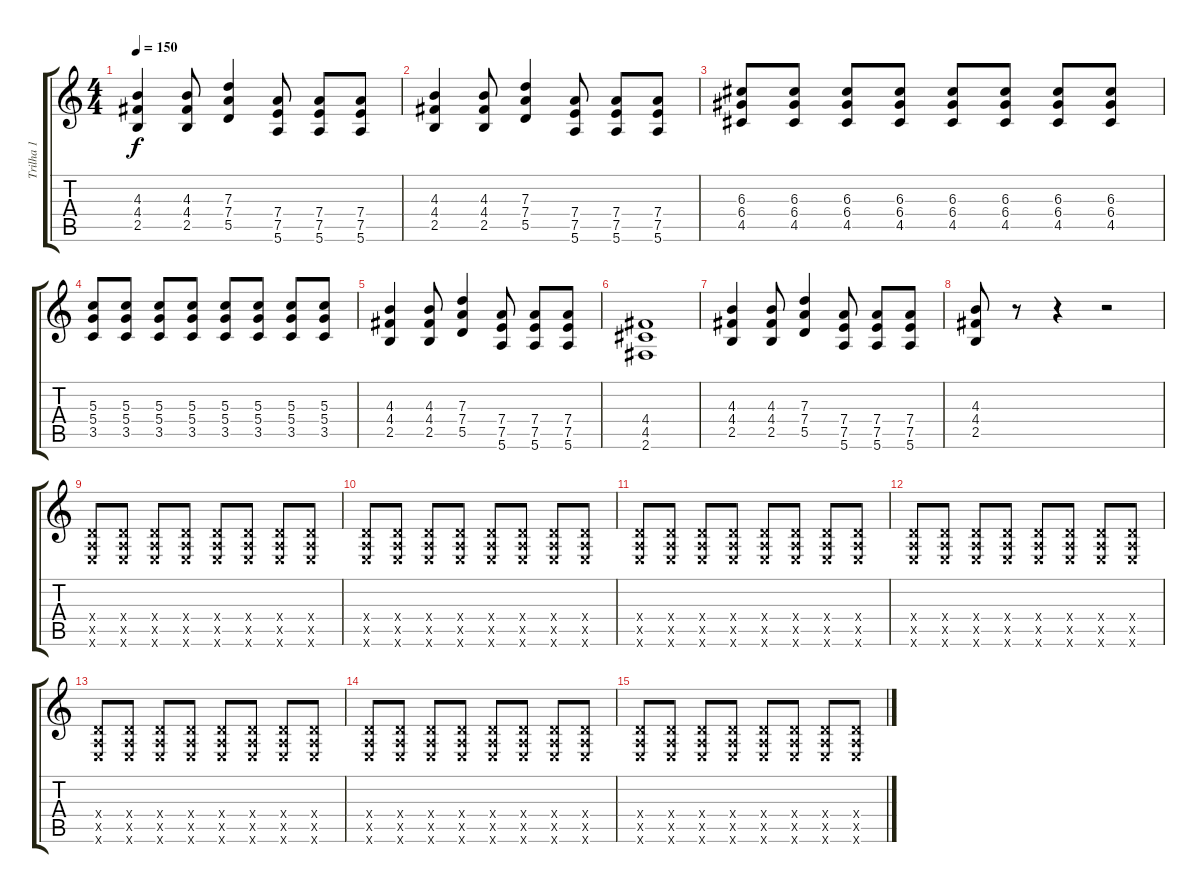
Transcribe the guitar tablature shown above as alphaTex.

\track ("Trilha 1" "Trilha 1") {instrument distortionguitar}
\staff {score tabs}
\tuning (E4 B3 G3 D3 A2 E2) {hide}
\ts (4 4)
\tempo 150
\clef g2
\ks c
(4.3 4.4 2.5).4{dy f} (4.3 4.4 2.5).8 (7.3 7.4 5.5).4 (7.4 7.5 5.6).8 (7.4 7.5 5.6).8 (7.4 7.5 5.6).8 |
(4.3 4.4 2.5).4 (4.3 4.4 2.5).8 (7.3 7.4 5.5).4 (7.4 7.5 5.6).8 (7.4 7.5 5.6).8 (7.4 7.5 5.6).8 |
(6.3 6.4 4.5).8 (6.3 6.4 4.5).8 (6.3 6.4 4.5).8 (6.3 6.4 4.5).8 (6.3 6.4 4.5).8 (6.3 6.4 4.5).8 (6.3 6.4 4.5).8 (6.3 6.4 4.5).8 |
(5.3 5.4 3.5).8 (5.3 5.4 3.5).8 (5.3 5.4 3.5).8 (5.3 5.4 3.5).8 (5.3 5.4 3.5).8 (5.3 5.4 3.5).8 (5.3 5.4 3.5).8 (5.3 5.4 3.5).8 |
(4.3 4.4 2.5).4 (4.3 4.4 2.5).8 (7.3 7.4 5.5).4 (7.4 7.5 5.6).8 (7.4 7.5 5.6).8 (7.4 7.5 5.6).8 |
(4.4 4.5 2.6).1 |
(4.3 4.4 2.5).4 (4.3 4.4 2.5).8 (7.3 7.4 5.5).4 (7.4 7.5 5.6).8 (7.4 7.5 5.6).8 (7.4 7.5 5.6).8 |
(4.3 4.4 2.5).8 r.8 r.4 r.2 |
(0.4{x} 0.5{x} 0.6{x}).8 (0.4{x} 0.5{x} 0.6{x}).8 (0.4{x} 0.5{x} 0.6{x}).8 (0.4{x} 0.5{x} 0.6{x}).8 (0.4{x} 0.5{x} 0.6{x}).8 (0.4{x} 0.5{x} 0.6{x}).8 (0.4{x} 0.5{x} 0.6{x}).8 (0.4{x} 0.5{x} 0.6{x}).8 |
(0.4{x} 0.5{x} 0.6{x}).8 (0.4{x} 0.5{x} 0.6{x}).8 (0.4{x} 0.5{x} 0.6{x}).8 (0.4{x} 0.5{x} 0.6{x}).8 (0.4{x} 0.5{x} 0.6{x}).8 (0.4{x} 0.5{x} 0.6{x}).8 (0.4{x} 0.5{x} 0.6{x}).8 (0.4{x} 0.5{x} 0.6{x}).8 |
(0.4{x} 0.5{x} 0.6{x}).8 (0.4{x} 0.5{x} 0.6{x}).8 (0.4{x} 0.5{x} 0.6{x}).8 (0.4{x} 0.5{x} 0.6{x}).8 (0.4{x} 0.5{x} 0.6{x}).8 (0.4{x} 0.5{x} 0.6{x}).8 (0.4{x} 0.5{x} 0.6{x}).8 (0.4{x} 0.5{x} 0.6{x}).8 |
(0.4{x} 0.5{x} 0.6{x}).8 (0.4{x} 0.5{x} 0.6{x}).8 (0.4{x} 0.5{x} 0.6{x}).8 (0.4{x} 0.5{x} 0.6{x}).8 (0.4{x} 0.5{x} 0.6{x}).8 (0.4{x} 0.5{x} 0.6{x}).8 (0.4{x} 0.5{x} 0.6{x}).8 (0.4{x} 0.5{x} 0.6{x}).8 |
(0.4{x} 0.5{x} 0.6{x}).8 (0.4{x} 0.5{x} 0.6{x}).8 (0.4{x} 0.5{x} 0.6{x}).8 (0.4{x} 0.5{x} 0.6{x}).8 (0.4{x} 0.5{x} 0.6{x}).8 (0.4{x} 0.5{x} 0.6{x}).8 (0.4{x} 0.5{x} 0.6{x}).8 (0.4{x} 0.5{x} 0.6{x}).8 |
(0.4{x} 0.5{x} 0.6{x}).8 (0.4{x} 0.5{x} 0.6{x}).8 (0.4{x} 0.5{x} 0.6{x}).8 (0.4{x} 0.5{x} 0.6{x}).8 (0.4{x} 0.5{x} 0.6{x}).8 (0.4{x} 0.5{x} 0.6{x}).8 (0.4{x} 0.5{x} 0.6{x}).8 (0.4{x} 0.5{x} 0.6{x}).8 |
(0.4{x} 0.5{x} 0.6{x}).8 (0.4{x} 0.5{x} 0.6{x}).8 (0.4{x} 0.5{x} 0.6{x}).8 (0.4{x} 0.5{x} 0.6{x}).8 (0.4{x} 0.5{x} 0.6{x}).8 (0.4{x} 0.5{x} 0.6{x}).8 (0.4{x} 0.5{x} 0.6{x}).8 (0.4{x} 0.5{x} 0.6{x}).8
